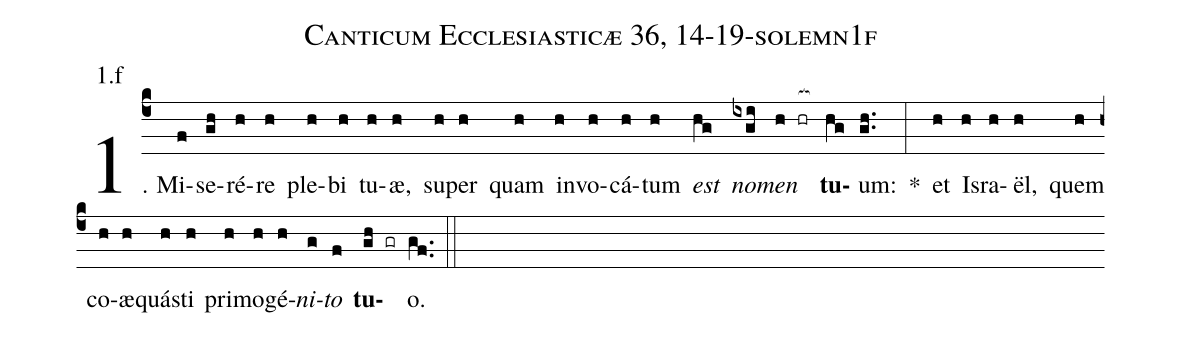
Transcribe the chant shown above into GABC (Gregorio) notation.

name: Canticum Ecclesiasticæ 36, 14-19-solemn1f;
annotation: 1.f;
%%
(c4)1. Mi(f)se(gh)ré(h)re(h) ple(h)bi(h) tu(h)æ,(h) su(h)per(h) quam(h) in(h)vo(h)cá(h)tum(h) <i>est</i>(hg) <i>no</i>(ixgi)<i>men</i>(h hr[ocb:1{]) <b>tu</b>(hg[ocb:0}])um:(gh..) *(:) et(h) Is(h)ra(h)ël,(h) quem(h) co(h)æ(h)quás(h)ti(h) pri(h)mo(h)gé(h)<i>ni</i>(g)<i>to</i>(f) <b>tu</b>(gh gr)o.(gf..) (::)
